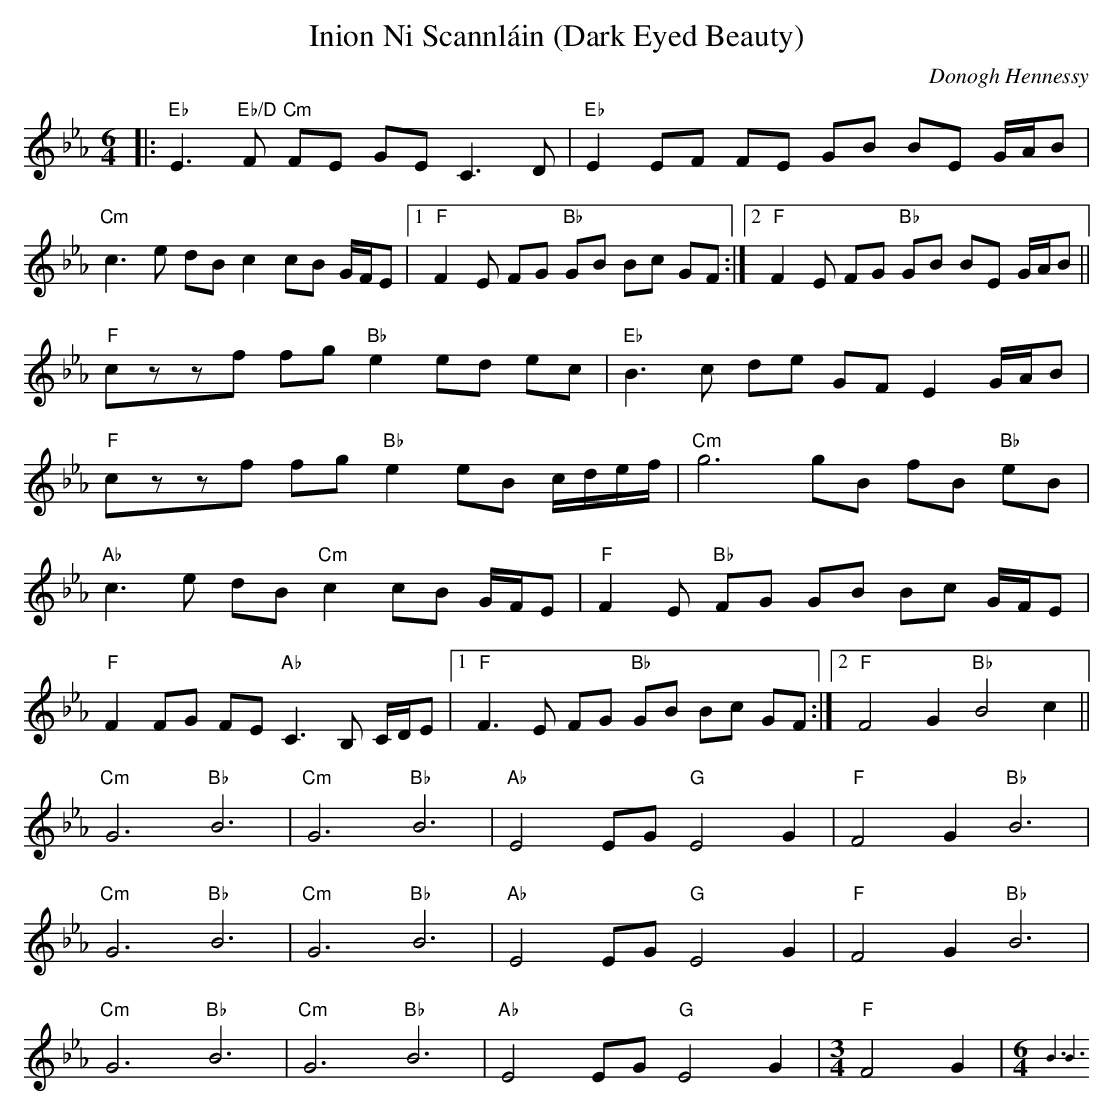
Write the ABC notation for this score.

X:1
T:Inion Ni Scannláin (Dark Eyed Beauty)
M:6/4
L:1/8
C:Donogh Hennessy
K:Eb
|: "Eb" E3 "Eb/D" F "Cm"FE GE C3D | "Eb" E2 EF FE GB BE G/2A/2B |!
"Cm" c3e dB c2 cB G/2F/2E |1 "F" F2E FG "Bb" GB Bc GF :|2 "F" F2E FG
"Bb" GB BE G/2A/2B ||!
"F" czzf fg "Bb" e2 ed ec | "Eb" B3c de GF E2 G/2A/2B |!
"F" czzf fg "Bb" e2 eB c/2d/2e/2f/2 | "Cm" g6 gB fB "Bb" eB |!
"Ab" c3e dB "Cm" c2 cB G/2F/2E | "F" F2E "Bb" FG GB Bc G/2F/2E |!
"F" F2 FG FE "Ab" C3B, C/2D/2E |1 "F" F3E FG "Bb" GB Bc GF :|2 "F" F4 G2
"Bb" B4 c2 ||!
"Cm" G6 "Bb" B6 | "Cm" G6 "Bb" B6 | "Ab" E4 EG "G" E4 G2 | "F" F4 G2
"Bb" B6 |!
"Cm" G6 "Bb" B6 | "Cm" G6 "Bb" B6 | "Ab" E4 EG "G" E4 G2 | "F" F4 G2
"Bb" B6 |!
"Cm" G6 "Bb" B6 | "Cm" G6 "Bb" B6 | "Ab" E4 EG "G" E4 G2 |
M:3/4
"F" F4 G2 |
M:6/4
"Bb" {B6 B6) |]
